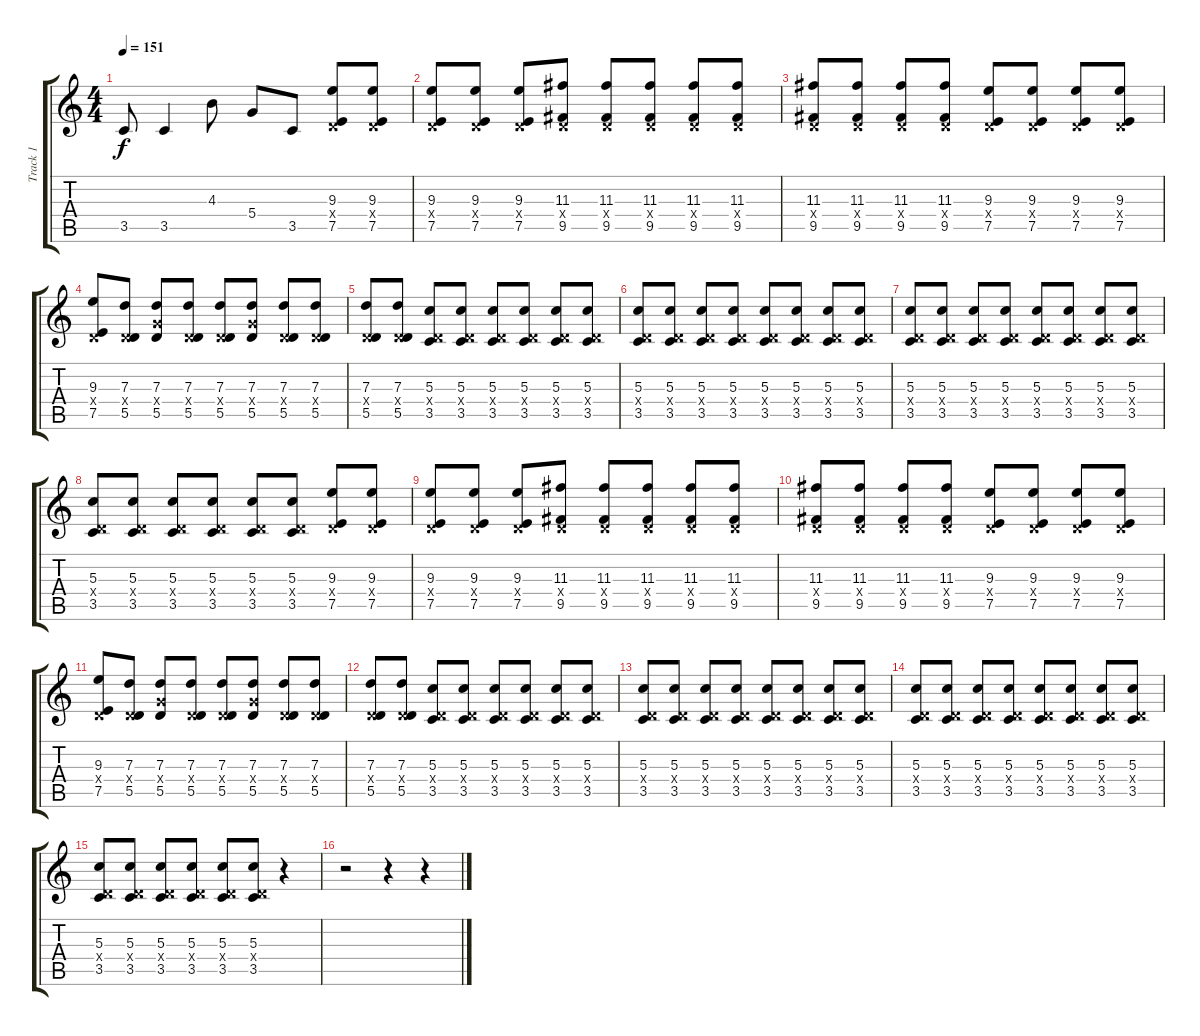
\track ("Track 1" "Track 1") {instrument electricguitarjazz}
\staff {score tabs}
\tuning (E4 B3 G3 D3 A2 D2) {hide}
\ts (4 4)
\tempo 151
\clef g2
\ks c
3.5.8{dy f} 3.5.4 4.3.8 5.4.8 3.5.8 (9.3 0.4{x} 7.5).8 (9.3 0.4{x} 7.5).8 |
(9.3 0.4{x} 7.5).8 (9.3 0.4{x} 7.5).8 (9.3 0.4{x} 7.5).8 (11.3 0.4{x} 9.5).8 (11.3 0.4{x} 9.5).8 (11.3 0.4{x} 9.5).8 (11.3 0.4{x} 9.5).8 (11.3 0.4{x} 9.5).8 |
(11.3 0.4{x} 9.5).8 (11.3 0.4{x} 9.5).8 (11.3 0.4{x} 9.5).8 (11.3 0.4{x} 9.5).8 (9.3 0.4{x} 7.5).8 (9.3 0.4{x} 7.5).8 (9.3 0.4{x} 7.5).8 (9.3 0.4{x} 7.5).8 |
(9.3 0.4{x} 7.5).8 (7.3 0.4{x} 5.5).8 (7.3 5.4{x} 5.5).8 (7.3 0.4{x} 5.5).8 (7.3 0.4{x} 5.5).8 (7.3 5.4{x} 5.5).8 (7.3 0.4{x} 5.5).8 (7.3 0.4{x} 5.5).8 |
(7.3 0.4{x} 5.5).8 (7.3 0.4{x} 5.5).8 (5.3 0.4{x} 3.5).8 (5.3 0.4{x} 3.5).8 (5.3 0.4{x} 3.5).8 (5.3 0.4{x} 3.5).8 (5.3 0.4{x} 3.5).8 (5.3 0.4{x} 3.5).8 |
(5.3 0.4{x} 3.5).8 (5.3 0.4{x} 3.5).8 (5.3 0.4{x} 3.5).8 (5.3 0.4{x} 3.5).8 (5.3 0.4{x} 3.5).8 (5.3 0.4{x} 3.5).8 (5.3 0.4{x} 3.5).8 (5.3 0.4{x} 3.5).8 |
(5.3 0.4{x} 3.5).8 (5.3 0.4{x} 3.5).8 (5.3 0.4{x} 3.5).8 (5.3 0.4{x} 3.5).8 (5.3 0.4{x} 3.5).8 (5.3 0.4{x} 3.5).8 (5.3 0.4{x} 3.5).8 (5.3 0.4{x} 3.5).8 |
(5.3 0.4{x} 3.5).8 (5.3 0.4{x} 3.5).8 (5.3 0.4{x} 3.5).8 (5.3 0.4{x} 3.5).8 (5.3 0.4{x} 3.5).8 (5.3 0.4{x} 3.5).8 (9.3 0.4{x} 7.5).8 (9.3 0.4{x} 7.5).8 |
(9.3 0.4{x} 7.5).8 (9.3 0.4{x} 7.5).8 (9.3 0.4{x} 7.5).8 (11.3 0.4{x} 9.5).8 (11.3 0.4{x} 9.5).8 (11.3 0.4{x} 9.5).8 (11.3 0.4{x} 9.5).8 (11.3 0.4{x} 9.5).8 |
(11.3 0.4{x} 9.5).8 (11.3 0.4{x} 9.5).8 (11.3 0.4{x} 9.5).8 (11.3 0.4{x} 9.5).8 (9.3 0.4{x} 7.5).8 (9.3 0.4{x} 7.5).8 (9.3 0.4{x} 7.5).8 (9.3 0.4{x} 7.5).8 |
(9.3 0.4{x} 7.5).8 (7.3 0.4{x} 5.5).8 (7.3 5.4{x} 5.5).8 (7.3 0.4{x} 5.5).8 (7.3 0.4{x} 5.5).8 (7.3 5.4{x} 5.5).8 (7.3 0.4{x} 5.5).8 (7.3 0.4{x} 5.5).8 |
(7.3 0.4{x} 5.5).8 (7.3 0.4{x} 5.5).8 (5.3 0.4{x} 3.5).8 (5.3 0.4{x} 3.5).8 (5.3 0.4{x} 3.5).8 (5.3 0.4{x} 3.5).8 (5.3 0.4{x} 3.5).8 (5.3 0.4{x} 3.5).8 |
(5.3 0.4{x} 3.5).8 (5.3 0.4{x} 3.5).8 (5.3 0.4{x} 3.5).8 (5.3 0.4{x} 3.5).8 (5.3 0.4{x} 3.5).8 (5.3 0.4{x} 3.5).8 (5.3 0.4{x} 3.5).8 (5.3 0.4{x} 3.5).8 |
(5.3 0.4{x} 3.5).8 (5.3 0.4{x} 3.5).8 (5.3 0.4{x} 3.5).8 (5.3 0.4{x} 3.5).8 (5.3 0.4{x} 3.5).8 (5.3 0.4{x} 3.5).8 (5.3 0.4{x} 3.5).8 (5.3 0.4{x} 3.5).8 |
(5.3 0.4{x} 3.5).8 (5.3 0.4{x} 3.5).8 (5.3 0.4{x} 3.5).8 (5.3 0.4{x} 3.5).8 (5.3 0.4{x} 3.5).8 (5.3 0.4{x} 3.5).8 r.4 |
r.2 r.4 r.4
